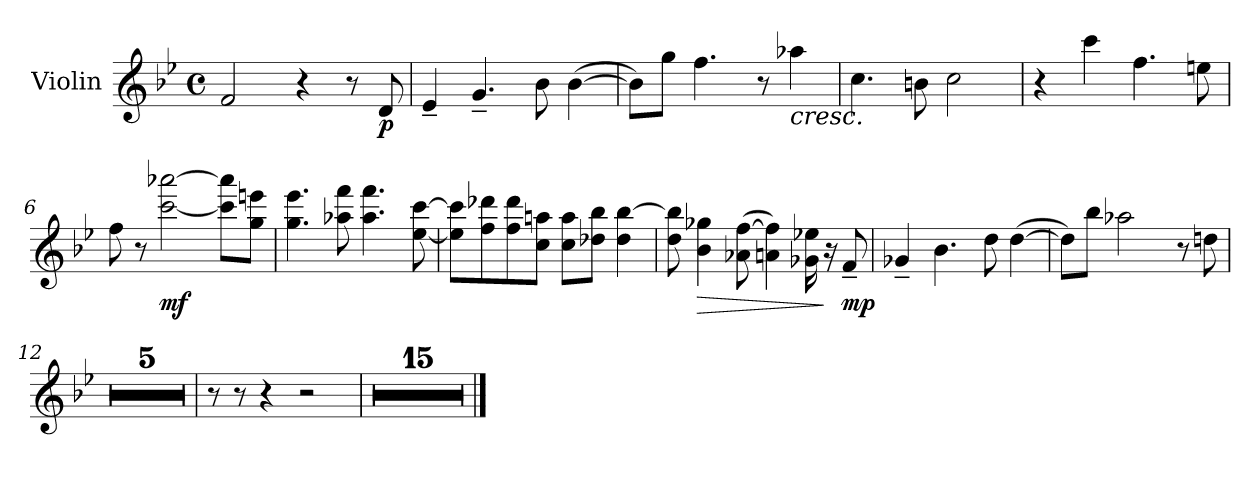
**kern	**dynam
*part1	*part1
*staff1	*staff1
*I"Violin	*
*I'Vln.	*
*clefG2	*
*k[b-e-]	*
*M4/4	*
*met(c)	*
=1	=1
2f/	.
4r	.
8r	.
!	!LO:DY:b
8d/	p
=2	=2
4e-~/	.
4.g~/	.
8b-\	.
([4b-\	.
=3	=3
8b-\L])	.
8gg\J	.
4.ff\	.
8r	.
!LO:TX:b:i:t=cresc.	!
4aa-X\	.
=4	=4
4.cc\	.
8bn\	.
2cc\	.
=5	=5
4r	.
4ccc\	.
4.ff\	.
8een\	.
=6	=6
8ff\	.
8r	.
!	!LO:DY:b
[2ccc\ [2aaa-X\	mf
8ccc\] 8aaa-\]L	.
8gg\ 8eeen\J	.
!!LO:LB:g=z
=7	=7
4.gg\ 4.eee-\	.
8aa-X\ 8fff\	.
4.aa-\ 4.fff\	.
[8ee-\ [8ccc\	.
=8	=8
8ee-\] 8ccc\]L	.
8ff\ 8ddd-X\	.
8ff\ 8ddd-\	.
8cc\ 8aan\J	.
8cc\ 8aa\L	.
8dd-X\ 8bb-\J	.
4dd-\ [4bb-\	.
=9	=9
8dd\ 8bb-\]	.
!	!LO:HP:b
4b-\ 4gg-X\	>
(8a-X\ [8ff\	.
4an\ 4ff\])	.
16g-X\ 16ee-X\	.
16r	]
!	!LO:DY:b
8f~/	mp
=10	=10
4g-X~/	.
4.b-\	.
8dd\	.
([4dd\	.
=11	=11
8dd\L])	.
8bb-\J	.
2aa-X\	.
8r	.
8ddn\	.
!!LO:LB:g=z
=12	=12
1r	.
=13	=13
1r	.
=14	=14
1r	.
=15	=15
1r	.
=16	=16
1r	.
=17	=17
8r	.
8r	.
4r	.
2r	.
=18	=18
1r	.
=19	=19
1r	.
=20	=20
1r	.
=21	=21
1r	.
!!LO:LB:g=z
=22	=22
1r	.
=23	=23
1r	.
=24	=24
1r	.
=25	=25
1r	.
=26	=26
1r	.
=27	=27
1r	.
=28	=28
1r	.
=29	=29
1r	.
=30	=30
1r	.
=31	=31
1r	.
=32	=32
1r	.
==	==
*-	*-
